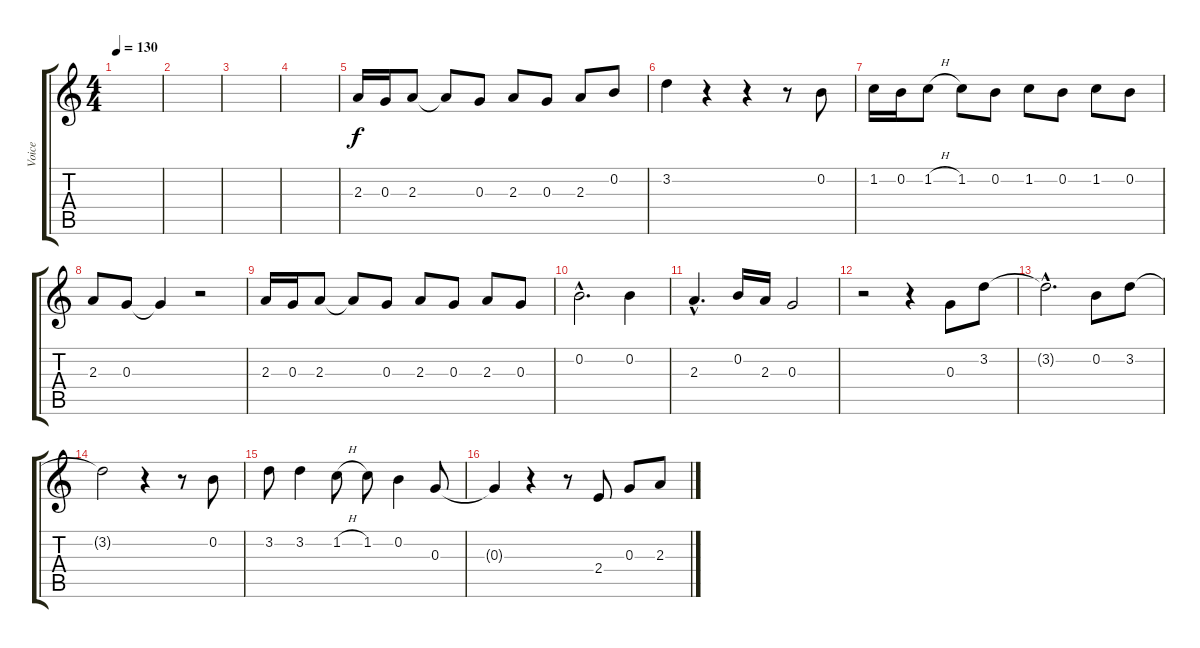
\track ("Voice" "Voice") {instrument synthbass2}
\staff {score tabs}
\tuning (E4 B3 G3 D3 A2 E2) {hide}
\ts (4 4)
\tempo 130
\clef g2
\ks c
|
|
|
|
2.3.16 0.3.16 2.3.8 2.3{t}.8 0.3.8 2.3.8 0.3.8 2.3.8 0.2.8 |
3.2.4 r.4 r.4 r.8 0.2.8 |
1.2.16 0.2.16 1.2{h}.8 1.2.8 0.2.8 1.2.8 0.2.8 1.2.8 0.2.8 |
2.3.8 0.3.8 0.3{t}.4 r.2 |
2.3.16 0.3.16 2.3.8 2.3{t}.8 0.3.8 2.3.8 0.3.8 2.3.8 0.3.8 |
0.2{hac}.2{d} 0.2.4 |
2.3{hac}.4{d} 0.2.16 2.3.16 0.3.2 |
r.2 r.4 0.3.8 3.2.8 |
3.2{hac t}.2{d} 0.2.8 3.2.8 |
3.2{t}.2 r.4 r.8 0.2.8 |
3.2.8 3.2.4 1.2{h}.8 1.2.8 0.2.4 0.3.8 |
0.3{t}.4 r.4 r.8 2.4.8 0.3.8 2.3.8
